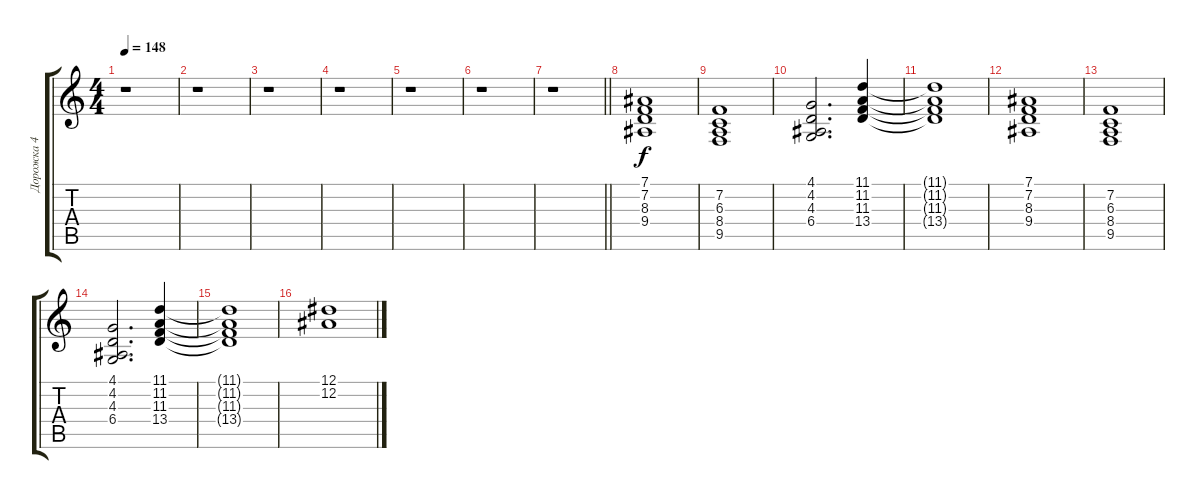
\track ("Дорожка 4" "Дорожка 4") {instrument stringensemble2}
\staff {score tabs}
\tuning (Eb4 Bb3 Gb3 Db3 Ab2 Eb2) {hide}
\ts (4 4)
\tempo 148
\clef g2
\ks c
r.1{dy f} |
r.1 |
r.1 |
r.1 |
r.1 |
r.1 |
\barLineRight lightlight
r.1 |
(7.1 7.2 8.3 9.4).1 |
(7.2 6.3 8.4 9.5).1 |
(4.1 4.2 4.3 6.4).2{d} (11.1 11.2 11.3 13.4).4 |
(11.1{t} 11.2{t} 11.3{t} 13.4{t}).1 |
(7.1 7.2 8.3 9.4).1 |
(7.2 6.3 8.4 9.5).1 |
(4.1 4.2 4.3 6.4).2{d} (11.1 11.2 11.3 13.4).4 |
(11.1{t} 11.2{t} 11.3{t} 13.4{t}).1 |
(12.1 12.2).1
